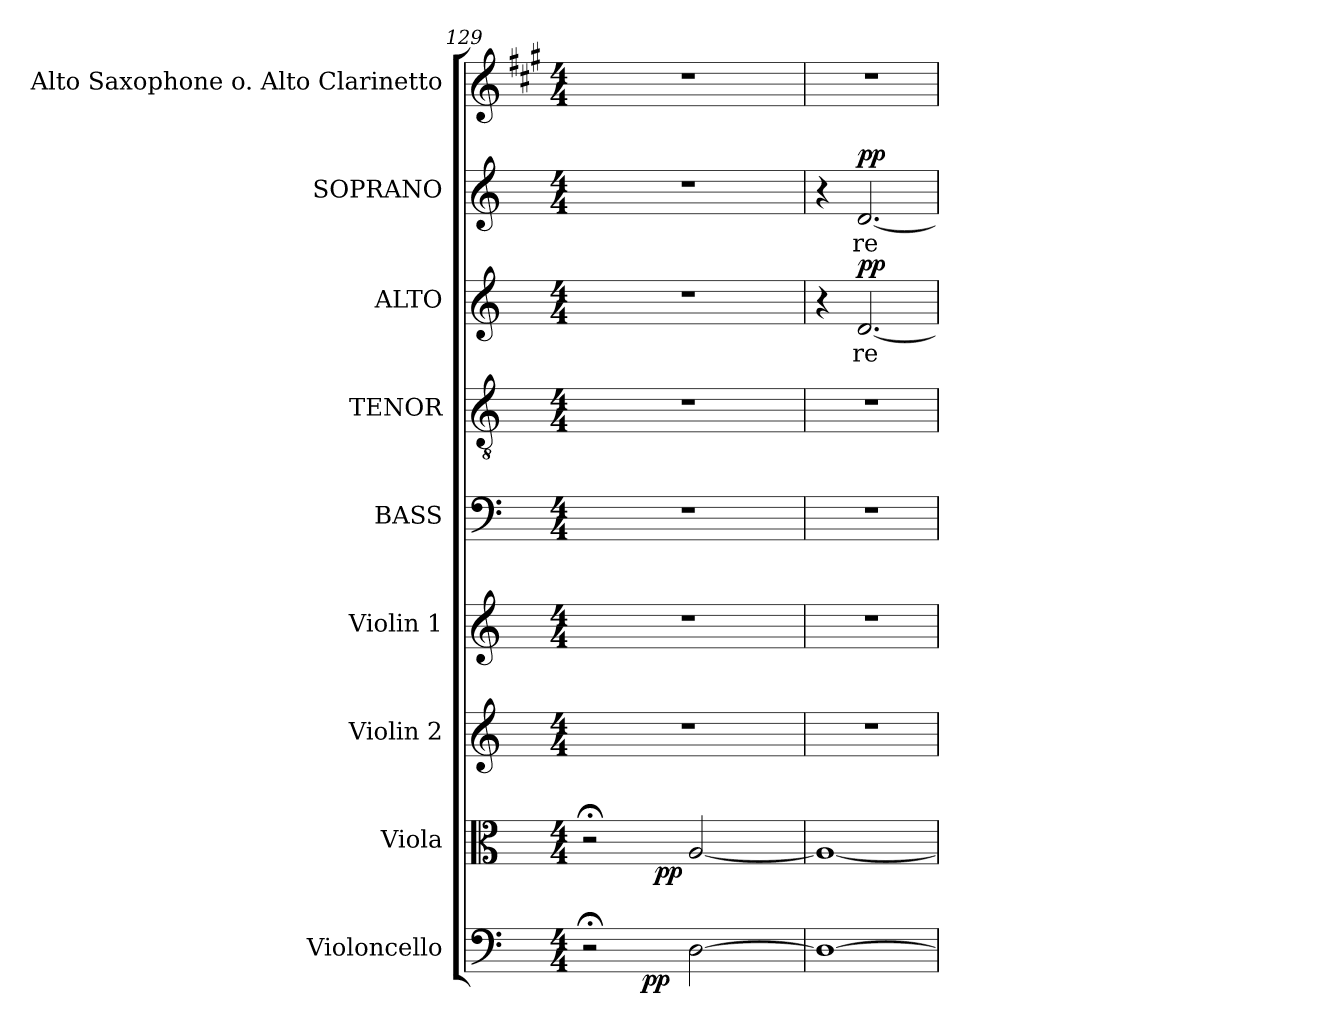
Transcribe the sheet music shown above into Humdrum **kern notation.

**kern	**dynam	**kern	**dynam	**kern	**kern	**kern	**kern	**kern	**text	**dynam	**kern	**text	**dynam	**kern
*part9	*part9	*part8	*part8	*part7	*part6	*part5	*part4	*part3	*part3	*part3	*part2	*part2	*part2	*part1
*staff9	*staff9	*staff8	*staff8	*staff7	*staff6	*staff5	*staff4	*staff3	*staff3	*staff3	*staff2	*staff2	*staff2	*staff1
*I"Violoncello	*	*I"Viola	*	*I"Violin 2	*I"Violin 1	*I"BASS	*I"TENOR	*I"ALTO	*	*	*I"SOPRANO	*	*	*I"Alto Saxophone o. Alto Clarinetto
*I'Vc.	*	*I'Vla.	*	*I'Vln. 2	*I'Vln. 1	*I'B.	*I'T.	*I'A.	*	*	*I'S.	*	*	*I'Alto Sax. o. Alto Clar.
*clefF4	*	*clefC3	*	*clefG2	*clefG2	*clefF4	*clefGv2	*clefG2	*	*	*clefG2	*	*	*clefG2
*	*	*	*	*	*	*	*ITrd7c12	*	*	*	*	*	*	*ITrd5c9
*k[]	*	*k[]	*	*k[]	*k[]	*k[]	*k[]	*k[]	*	*	*k[]	*	*	*k[]
*C:	*	*C:	*	*C:	*C:	*C:	*C:	*C:	*	*	*C:	*	*	*C:
*M4/4	*	*M4/4	*	*M4/4	*M4/4	*M4/4	*M4/4	*M4/4	*	*	*M4/4	*	*	*M4/4
=129	=129	=129	=129	=129	=129	=129	=129	=129	=129	=129	=129	=129	=129	=129
*^	*	*^	*	*	*	*	*	*	*	*	*	*	*	*
2r;	4ryy	.	2r;	4ryy	.	1r	1r	1r	1r	1r	.	.	1r	.	.	1r
.	32ryy	.	.	16ryy	.	.	.	.	.	.	.	.	.	.	.	.
.	128ryy	.	.	.	.	.	.	.	.	.	.	.	.	.	.	.
.	1024ryy	.	.	.	.	.	.	.	.	.	.	.	.	.	.	.
.	2ryy	pp	.	.	.	.	.	.	.	.	.	.	.	.	.	.
.	.	.	.	256ryy	.	.	.	.	.	.	.	.	.	.	.	.
.	.	.	.	2ryy	pp	.	.	.	.	.	.	.	.	.	.	.
[>2Di\	.	.	[<2Ai/	.	.	.	.	.	.	.	.	.	.	.	.	.
.	8ryy	.	.	.	.	.	.	.	.	.	.	.	.	.	.	.
.	.	.	.	8ryy	.	.	.	.	.	.	.	.	.	.	.	.
.	16ryy	.	.	.	.	.	.	.	.	.	.	.	.	.	.	.
.	.	.	.	32...ryy	.	.	.	.	.	.	.	.	.	.	.	.
.	64ryy	.	.	.	.	.	.	.	.	.	.	.	.	.	.	.
.	256..ryy	.	.	.	.	.	.	.	.	.	.	.	.	.	.	.
*v	*v	*	*	*	*	*	*	*	*	*	*	*	*	*	*	*
*	*	*v	*v	*	*	*	*	*	*	*	*	*	*	*	*
=130	=130	=130	=130	=130	=130	=130	=130	=130	=130	=130	=130	=130	=130	=130
1Di_>	.	1Ai_<	.	1r	1r	1r	1r	4r	.	.	4r	.	.	1r
!	!	!	!	!	!	!	!	!	!LO:LY:b:color=#000000	!	!	!	!	!
!	!	!	!	!	!	!	!	!	!	!	!	!LO:LY:b:color=#000000	!	!
.	.	.	.	.	.	.	.	[<2.di/	re-	pp	[<2.di/	re-	pp	.
=	=	=	=	=	=	=	=	=	=	=	=	=	=	=
*-	*-	*-	*-	*-	*-	*-	*-	*-	*-	*-	*-	*-	*-	*-
